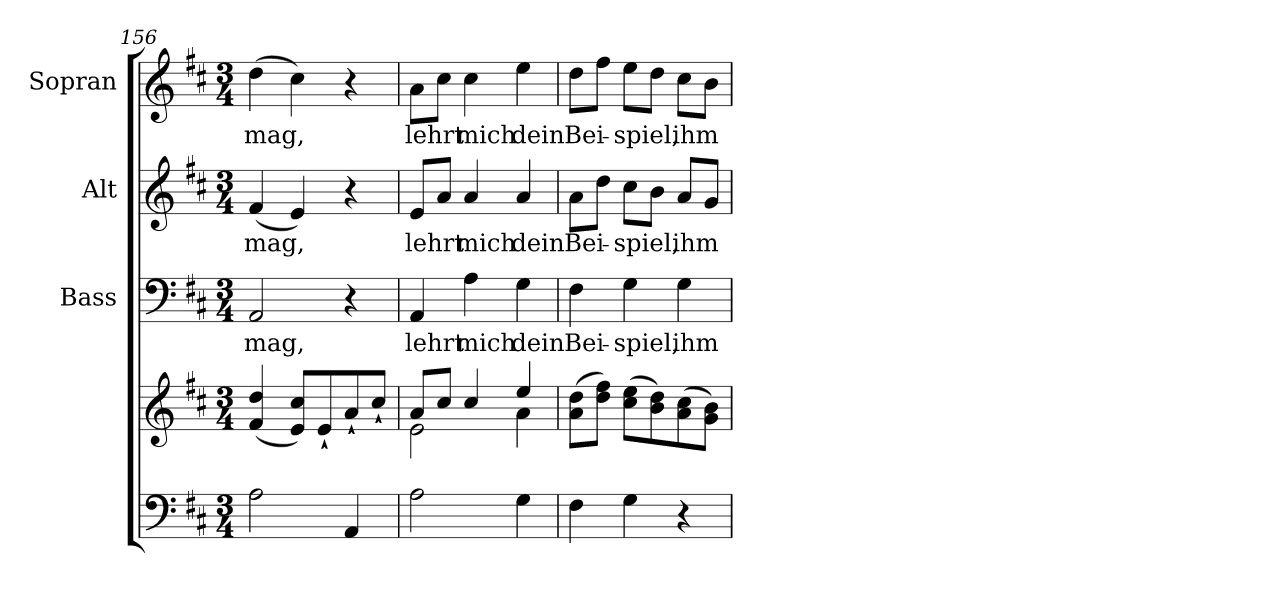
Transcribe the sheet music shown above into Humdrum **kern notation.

**kern	**kern	**kern	**text	**kern	**text	**kern	**text
*part4	*part4	*part3	*part3	*part2	*part2	*part1	*part1
*staff5	*staff4	*staff3	*staff3	*staff2	*staff2	*staff1	*staff1
*	*	*I"Bass	*	*I"Alt	*	*I"Sopran	*
*	*	*I'B.	*	*I'A.	*	*I'S.	*
*clefF4	*clefG2	*clefF4	*	*clefG2	*	*clefG2	*
*k[f#c#]	*k[f#c#]	*k[f#c#]	*	*k[f#c#]	*	*k[f#c#]	*
*D:	*D:	*D:	*	*D:	*	*D:	*
*M3/4	*M3/4	*M3/4	*	*M3/4	*	*M3/4	*
=156	=156	=156	=156	=156	=156	=156	=156
!	!	!	!LO:LY:b	!	!LO:LY:b	!	!LO:LY:b
2A\	(<4f#/ 4dd/	2AA/	-mag,	(<4f#/	-mag,	(>4dd\	-mag,
.	8e/ 8cc#/L)	.	.	4e/)	.	4cc#\)	.
.	8e`</	.	.	.	.	.	.
4AA/	8a`</	4r	.	4r	.	4r	.
.	8cc#`</J	.	.	.	.	.	.
=157	=157	=157	=157	=157	=157	=157	=157
*	*^	*	*	*	*	*	*
!	!	!	!	!LO:LY:b	!	!LO:LY:b	!	!LO:LY:b
2A\	8a/L	2e\	4AA/	lehrt	8e/L	lehrt	8a\L	lehrt
.	8cc#/J	.	.	.	8a/J	.	8cc#\J	.
!	!	!	!	!LO:LY:b	!	!LO:LY:b	!	!LO:LY:b
.	4cc#/	.	4A\	mich	4a/	mich	4cc#\	mich
!	!	!	!	!LO:LY:b	!	!LO:LY:b	!	!LO:LY:b
4G\	4ee/	4a\	4G\	dein	4a/	dein	4ee\	dein
=158	=158	=158	=158	=158	=158	=158	=158	=158
!	!	!	!	!LO:LY:b	!	!LO:LY:b	!	!LO:LY:b
*	*v	*v	*	*	*	*	*	*
4F#\	(>8a\ 8dd\L	4F#\	Bei-	8a\L	Bei-	8dd\L	Bei-
.	8dd\ 8ff#\J)	.	.	8dd\J	.	8ff#\J	.
!	!	!	!LO:LY:b	!	!LO:LY:b	!	!LO:LY:b
4G\	(>8cc#\ 8ee\L	4G\	-spiel,	8cc#\L	-spiel,	8ee\L	-spiel,
.	8b\ 8dd\)	.	.	8b\J	.	8dd\J	.
!	!	!	!LO:LY:b	!	!LO:LY:b	!	!LO:LY:b
4r	(>8a\ 8cc#\	4G\	ihm	8a/L	ihm	8cc#\L	ihm
.	8g\ 8b\J)	.	.	8g/J	.	8b\J	.
=	=	=	=	=	=	=	=
*-	*-	*-	*-	*-	*-	*-	*-
